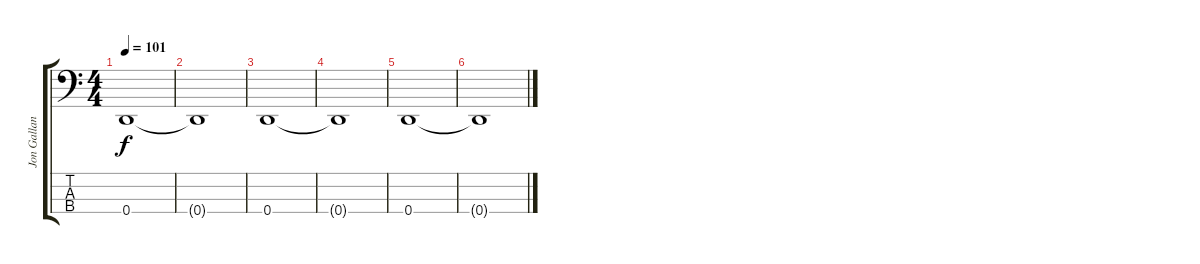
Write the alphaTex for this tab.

\track ("Jon Gallant" "Jon Gallan") {instrument electricbassfinger}
\staff {score tabs}
\tuning (G2 D2 A1 D1) {hide}
\ts (4 4)
\tempo 101
\clef f4
\ks c
0.4.1{dy f} |
0.4{t}.1 |
0.4.1 |
0.4{t}.1 |
0.4.1 |
0.4{t}.1
